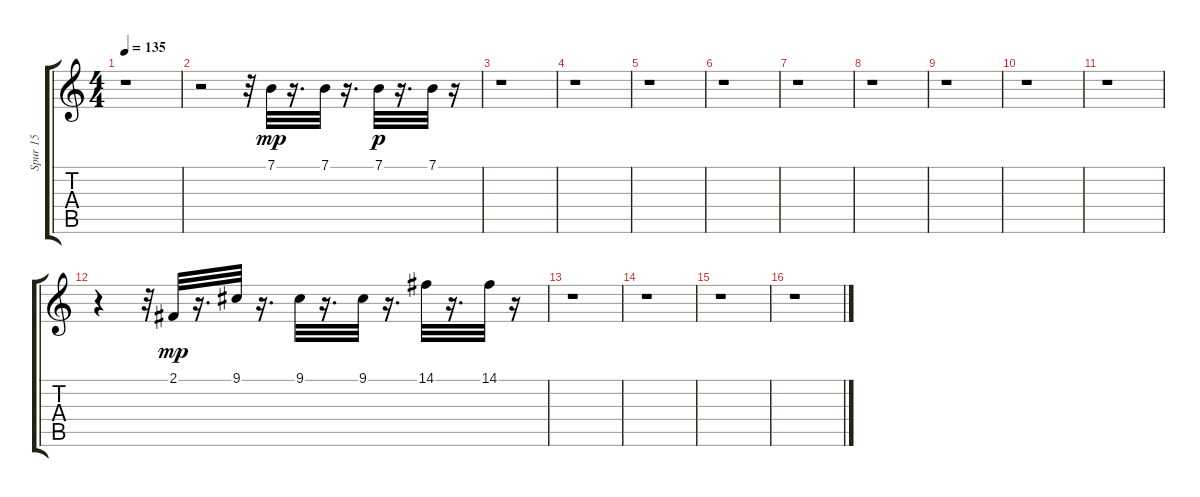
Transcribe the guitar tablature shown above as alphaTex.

\track ("Spur 15" "Spur 15") {instrument brightacousticpiano}
\staff {score tabs}
\tuning (E4 B3 G3 D3 A2 E2) {hide}
\ts (4 4)
\tempo 135
\clef g2
\ks c
r.1{dy p} |
r.2 r.32 7.1.32{dy mp} r.16{d} 7.1.32 r.16{d} 7.1.32{dy p} r.16{d} 7.1.32 r.16 |
r.1 |
r.1 |
r.1 |
r.1 |
r.1 |
r.1 |
r.1 |
r.1 |
r.1 |
r.4 r.32 2.1.32{dy mp} r.16{d} 9.1.32 r.16{d} 9.1.32 r.16{d} 9.1.32 r.16{d} 14.1.32 r.16{d} 14.1.32 r.16 |
r.1 |
r.1 |
r.1 |
r.1
